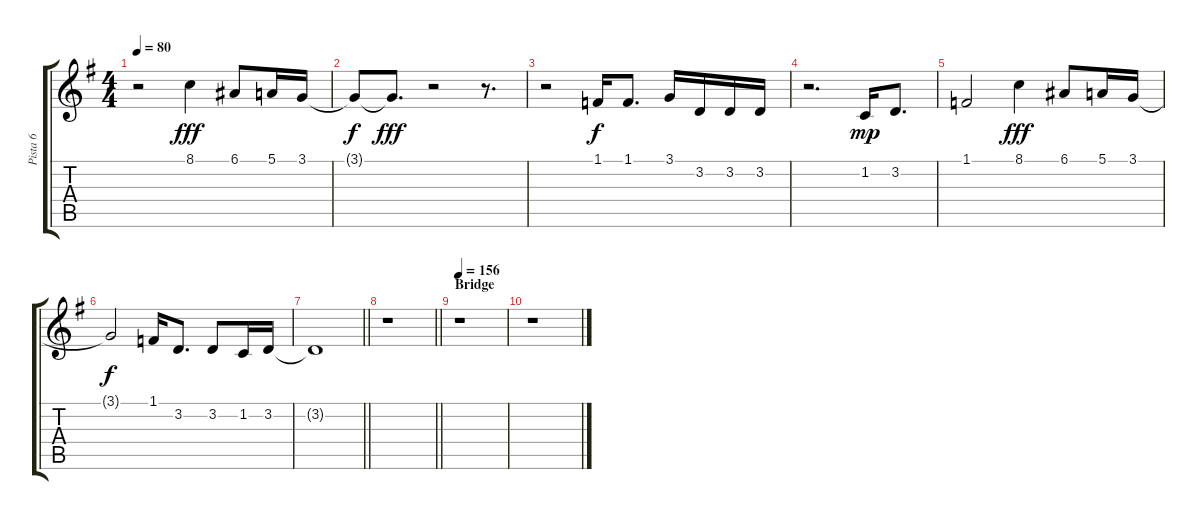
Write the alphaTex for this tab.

\track ("Pista 6" "Pista 6") {instrument choiraahs}
\staff {score tabs}
\tuning (E4 B3 G3 D3 A2 E2) {hide}
\ts (4 4)
\tempo 80
\clef g2
\ks eminor
r.2{dy mf} 8.1.4{dy fff} 6.1.8 5.1.16 3.1.16 |
3.1{t}.8{dy f} 3.1{t}.8{d dy fff} r.2 r.8{d} |
r.2 1.1.16{dy f} 1.1.8{d} 3.1.16 3.2.16 3.2.16 3.2.16 |
r.2{d} 1.2.16{dy mp} 3.2.8{d} |
1.1.2 8.1.4{dy fff} 6.1.8 5.1.16 3.1.16 |
3.1{t}.2{dy f} 1.1.16 3.2.8{d} 3.2.8 1.2.16 3.2.16 |
\barLineRight lightlight
3.2{t}.1 |
\barLineRight lightlight
r.1 |
\section ("" "Bridge")
\tempo 156
r.1 |
r.1
